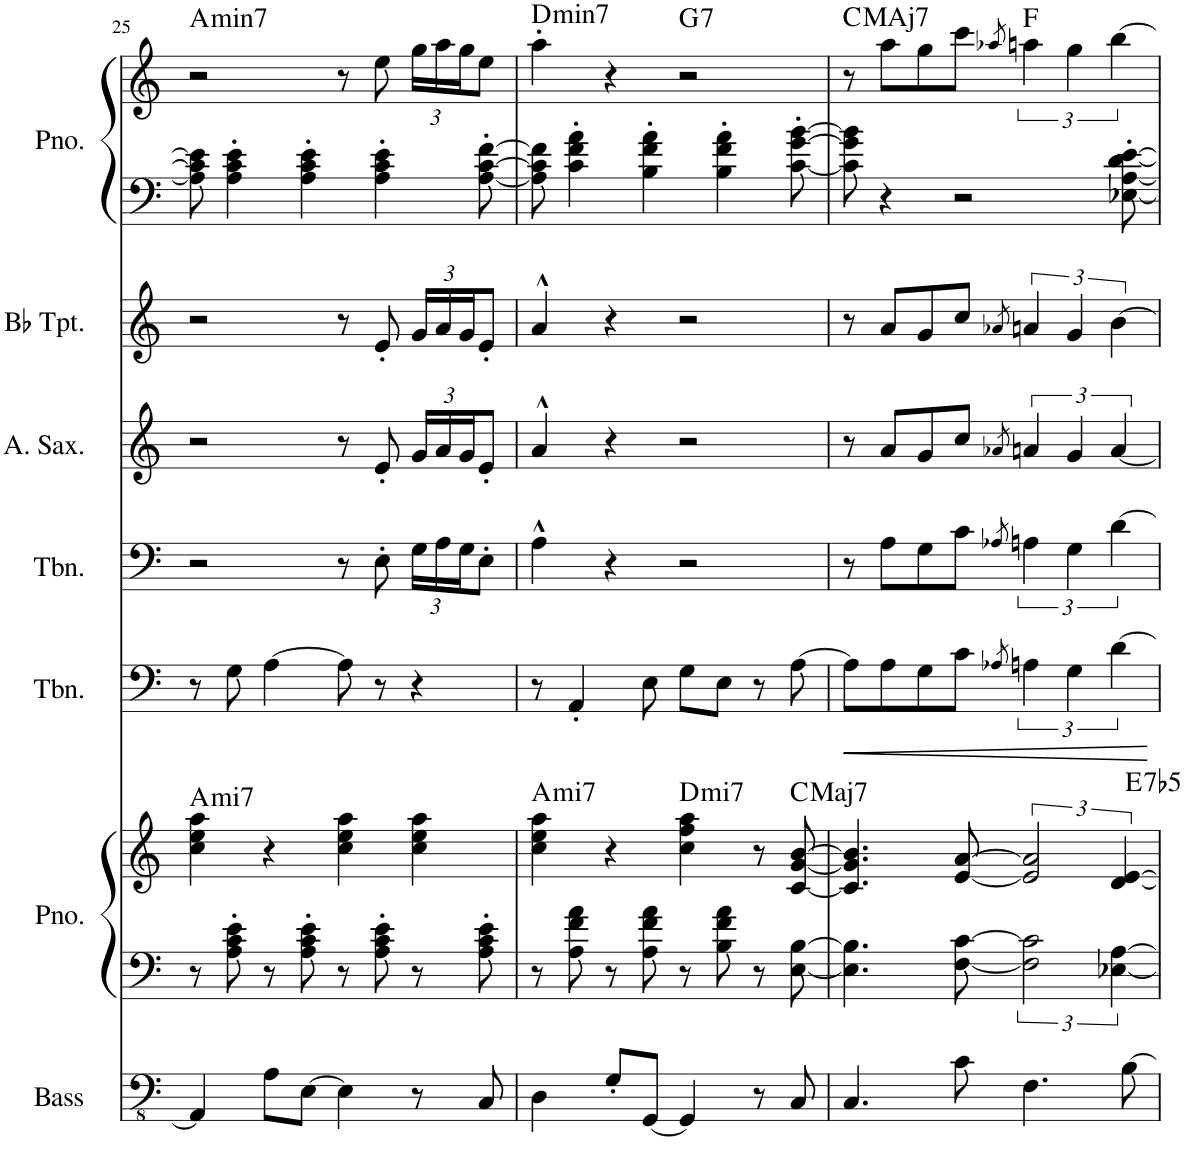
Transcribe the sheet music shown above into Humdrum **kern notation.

**kern	**kern	**kern	**harte	**kern	**dynam	**kern	**kern	**kern	**kern	**kern	**harte
*part7	*part6	*part6	*part6	*part5	*part5	*part4	*part3	*part2	*part1	*part1	*part1
*staff9	*staff8	*staff7	*	*staff6	*staff6	*staff5	*staff4	*staff3	*staff2	*staff1	*
*I"Acoustic Bass w/horns	*I"Piano	*	*	*I"Trombone 2	*	*I"Trombone	*I"Alto Saxophone	*I"Bb Trumpet	*I"Piano	*	*
*I'Bass	*I'Pno.	*	*	*I'Tbn.	*	*I'Tbn.	*I'A. Sax.	*I'Bb Tpt.	*I'Pno.	*	*
!!LO:PB:g=z
*clefFv4	*clefF4	*clefG2	*	*clefF4	*	*clefF4	*clefG2	*clefG2	*clefF4	*clefG2	*
*	*	*	*	*	*	*	*ITrd5c9	*ITrd1c2	*	*	*
*k[]	*k[]	*k[]	*	*k[]	*	*k[]	*k[]	*k[]	*k[]	*k[]	*
*M4/4	*M4/4	*M4/4	*	*M4/4	*	*M4/4	*M4/4	*M4/4	*M4/4	*M4/4	*
=25	=25	=25	=25	=25	=25	=25	=25	=25	=25	=25	=25
!	!	!	!LO:H:kt=mi7	!	!	!	!	!	!	!	!LO:H:kt=min7
4AAA/]	8r	4cc\ 4ee\ 4aa\	A:min7	8r	.	2r	2r	2r	8A\] 8c\] 8e\]	2r	A:min7
.	8A\' 8c\' 8e\'	.	.	8G\	.	.	.	.	4A\' 4c\' 4e\'	.	.
8AA\L	8r	4r	.	[4A\	.	.	.	.	.	.	.
[8EE\J	8A\' 8c\' 8e\'	.	.	.	.	.	.	.	4A\' 4c\' 4e\'	.	.
4EE\]	8r	4cc\ 4ee\ 4aa\	.	8A\]	.	8r	8r	8r	.	8r	.
.	8A\' 8c\' 8e\'	.	.	8r	.	8E'\	8e'/	8e'/	4A\' 4c\' 4e\'	8ee\	.
*	*	*	*	*	*	*Xbrackettup	*Xbrackettup	*Xbrackettup	*	*Xbrackettup	*
8r	8r	4cc\ 4ee\ 4aa\	.	4r	.	24G\LL	24g/LL	24g/LL	.	24gg\LL	.
.	.	.	.	.	.	24A\	24a/	24a/	.	24aa\	.
.	.	.	.	.	.	24G\J	24g/J	24g/J	.	24gg\J	.
8CC/	8A\' 8c\' 8e\'	.	.	.	.	8E'\J	8e'/J	8e'/J	[8A\' [8c\' [8f\'	8ee\J	.
=26	=26	=26	=26	=26	=26	=26	=26	=26	=26	=26	=26
!	!	!	!LO:H:kt=mi7	!	!	!	!	!	!	!	!LO:H:kt=min7
4DD\	8r	4cc\ 4ee\ 4aa\	A:min7	8r	.	4A^^\	4a^^/	4a^^/	8A\] 8c\] 8f\]	4aa'\	D:min7
.	8A\ 8f\ 8a\	.	.	4AA'/	.	.	.	.	4c\' 4f\' 4a\'	.	.
8GG'/L	8r	4r	.	.	.	4r	4r	4r	.	4r	.
[8GGG/J	8A\ 8f\ 8a\	.	.	8E\	.	.	.	.	4B\' 4f\' 4a\'	.	.
!	!	!	!LO:H:kt=mi7	!	!	!	!	!	!	!	!LO:H:kt=7
4GGG/]	8r	4cc\ 4ff\ 4aa\	D:min7	8G\L	.	2r	2r	2r	.	2r	G:7
.	8B\ 8f\ 8a\	.	.	8E\J	.	.	.	.	4B\' 4f\' 4a\'	.	.
8r	8r	8r	.	8r	.	.	.	.	.	.	.
!	!	!	!LO:H:kt=Maj7	!	!	!	!	!	!	!	!
8CC/	[8E\ [8B\	[8c/ [8g/ [8b/	C:maj7	[8A\	.	.	.	.	[8c\' [8g\' [8b\'	.	.
=27	=27	=27	=27	=27	=27	=27	=27	=27	=27	=27	=27
!	!	!	!	!	!LO:HP:b	!	!	!	!	!	!LO:H:kt=MAj7
4.CC/	4.E\] 4.B\]	4.c/] 4.g/] 4.b/]	.	8A\L]	<	8r	8r	8r	8c\] 8g\] 8b\]	8r	C:maj7
.	.	.	.	8A\	.	8A\L	8a/L	8a/L	4r	8aa\L	.
.	.	.	.	8G\	.	8G\	8g/	8g/	.	8gg\	.
8C\	[8F\ [8c\	[8e/ [8a/	.	8c\J	.	8c\J	8cc/J	8cc/J	2r	8ccc\J	.
.	.	.	.	8qA-X/	.	8qA-X/	8qa-X/	8qa-X/	.	8qaa-X/	.
*	*	*	*	*	*	*brackettup	*brackettup	*brackettup	*	*brackettup	*
4.FF\	3F\] 3c\]	3e/] 3a/]	.	6An\	.	6An\	6an/	6an/	.	6aan\	F:maj
.	.	.	.	6G\	.	6G\	6g/	6g/	.	6gg\	.
!	!	!	!LO:H:kt=7	!	!	!	!	!	!	!	!
.	[6E-X\ [6A\	[6d/ [6e/	E:(3,b5,b7)	[6d\	.	[6d\	[6a/	[6b\	.	[6bb\	.
[8BB\	.	.	.	.	.	.	.	.	[8E-X\' [8A\' [8d\' [8e\'	.	.
.	.	.	.	.	[	.	.	.	.	.	.
=	=	=	=	=	=	=	=	=	=	=	=
*-	*-	*-	*-	*-	*-	*-	*-	*-	*-	*-	*-
